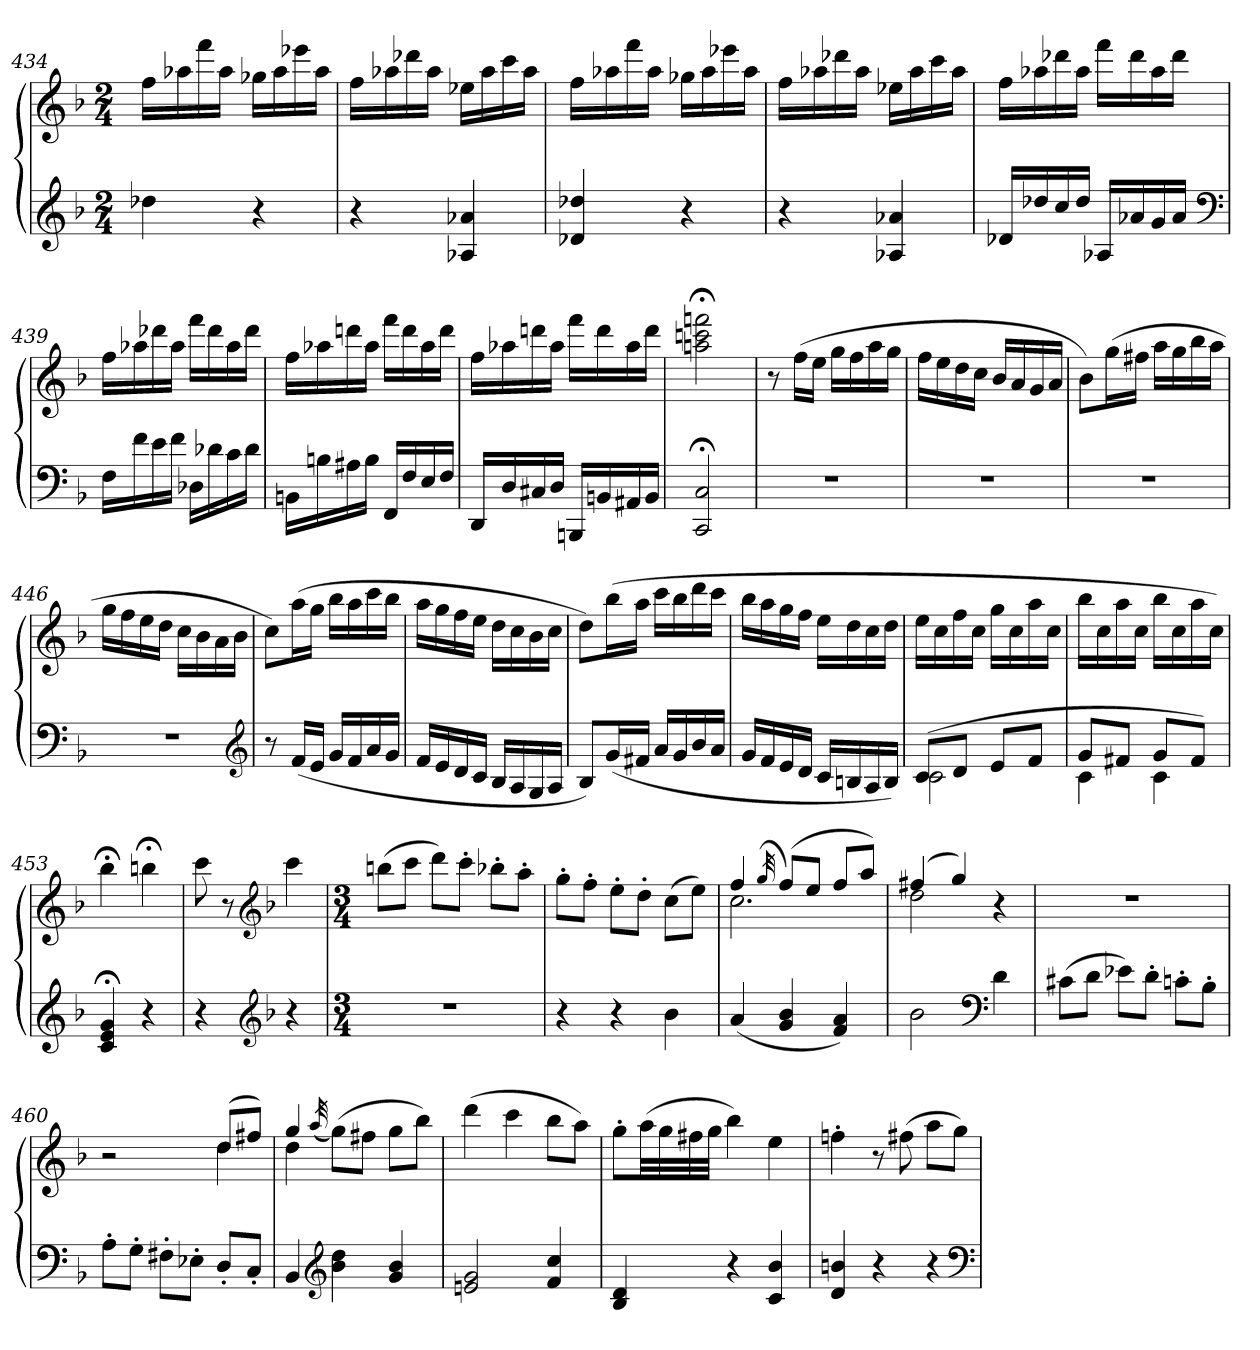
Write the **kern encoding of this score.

**kern	**kern
*part1	*part1
*staff2	*staff1
*clefG2	*clefG2
*k[b-]	*k[b-]
*F:	*F:
*M2/4	*M2/4
=434	=434
4dd-X	16ffLL
.	16aa-X
.	16fff
.	16aa-JJ
4r	16gg-XLL
.	16aa-
.	16eee-X
.	16aa-JJ
=435	=435
4r	16ffLL
.	16aa-X
.	16ddd-X
.	16aa-JJ
4A-X 4a-X	16ee-XLL
.	16aa-
.	16ccc
.	16aa-JJ
=436	=436
4d-X 4dd-X	16ffLL
.	16aa-X
.	16fff
.	16aa-JJ
4r	16gg-XLL
.	16aa-
.	16eee-X
.	16aa-JJ
=437	=437
4r	16ffLL
.	16aa-X
.	16ddd-X
.	16aa-JJ
4A-X 4a-X	16ee-XLL
.	16aa-
.	16ccc
.	16aa-JJ
=438	=438
16d-XLL	16ffLL
16dd-X	16aa-X
16cc	16ddd-X
16dd-JJ	16aa-JJ
16A-XLL	16fffLL
16a-X	16ddd-
16g	16aa-
16a-JJ	16ddd-JJ
*clefF4	*
=439	=439
16FLL	16ffLL
16f	16aa-X
16e	16ddd-X
16fJJ	16aa-JJ
16D-XLL	16fffLL
16d-X	16ddd-
16c	16aa-
16d-JJ	16ddd-JJ
=440	=440
16BBnLL	16ffLL
16Bn	16aa-X
16A#X	16dddn
16BJJ	16aa-JJ
16FFLL	16fffLL
16F	16ddd
16E	16aa-
16FJJ	16dddJJ
=441	=441
16DDLL	16ffLL
16D	16aa-X
16C#X	16dddn
16DJJ	16aa-JJ
16BBBnLL	16fffLL
16BBn	16ddd
16AA#X	16aa-
16BBJJ	16dddJJ
=442	=442
2CC;< 2C;<	2aan;< 2cccn;< 2fffn;<
=443	=443
2r	8r
.	(16ffLL
.	16eeJJ
.	16ggLL
.	16ff
.	16aa
.	16ggJJ
=444	=444
2r	16ffLL
.	16ee
.	16dd
.	16ccJJ
.	16b-LL
.	16a
.	16g
.	16aJJ
=445	=445
2r	8b-L)
.	(16ggL
.	16ff#XJJ
.	16aaLL
.	16gg
.	16bb-
.	16aaJJ
=446	=446
2r	16ggLL
.	16ff
.	16ee
.	16ddJJ
.	16ccLL
.	16b-
.	16a
.	16b-JJ
*clefG2	*
=447	=447
8r	8ccL)
(16fLL	(16aaL
16eJJ	16ggJJ
16gLL	16bb-LL
16f	16aa
16a	16ccc
16gJJ	16bb-JJ
=448	=448
16fLL	16aaLL
16e	16gg
16d	16ff
16cJJ	16eeJJ
16B-LL	16ddLL
16A	16cc
16G	16b-
16AJJ	16ccJJ
=449	=449
8B-L)	8ddL)
(16gL	(16bb-L
16f#XJJ	16aaJJ
16aLL	16cccLL
16g	16bb-
16b-	16ddd
16aJJ	16cccJJ
=450	=450
16gLL	16bb-LL
16f	16aa
16e	16gg
16dJJ	16ffJJ
16cLL	16eeLL
16Bn	16dd
16A	16cc
16BJJ)	16ddJJ
=451	=451
*^	*
(8cL	2c	16eeLL
.	.	16cc
8dJ	.	16ff
.	.	16ccJJ
8eL	.	16ggLL
.	.	16cc
8fJ	.	16aa
.	.	16ccJJ
=452	=452	=452
8gL	4c	16bb-LL
.	.	16cc
8f#XJ	.	16aa
.	.	16ccJJ
8gL	4c	16bb-LL
.	.	16cc
8f#J)	.	16aa
.	.	16ccJJ)
*v	*v	*
=453	=453
4c;< 4e;< 4g;<	4bb-;<
4r	4bbn;<
=454	=454
4r	8ccc
.	8r
*clefG2	*clefG2
*k[b-]	*k[b-]
*F:	*F:
4r	4ccc
=455	=455
*M3/4	*M3/4
2.r	(8bbnL
.	8cccJ
.	8dddL)
.	8ccc'J
.	8bb-X'L
.	8aa'J
=456	=456
4r	8gg'L
.	8ff'J
4r	8ee'L
.	8dd'J
4b-	(8ccL
.	8eeJ)
=457	=457
*	*^
(4a	4ff	2.cc
.	(32qgg	.
4g 4b-	(8ffL)	.
.	8eeJ	.
4f 4a)	8ffL	.
.	8aaJ)	.
=458	=458	=458
2b-	(4ff#X	2dd
.	4gg)	.
*clefF4	*	*
4d	4r	4ryy
*	*v	*v
=459	=459
(8c#XL	2.r
8dJ	.
8e-XL)	.
8d'J	.
8cn'L	.
8B-'J	.
=460	=460
*	*^
8A'L	2r	2ryy
8G'J	.	.
8F#X'L	.	.
8E-X'J	.	.
8D'L	(8ddL	4dd
8C'J	8ff#XJ)	.
=461	=461	=461
4BB-	4gg	4dd
*clefG2	*	*
.	(32qaa	.
4b- 4dd	(8ggL)	2ryy
.	8ff#XJ	.
4g 4b-	8ggL	.
.	8bb-J)	.
*	*v	*v
=462	=462
2en 2g	(4ddd
.	4ccc
4f 4cc	8bb-L
.	8aaJ)
=463	=463
4B- 4d	8gg'L
.	(32aaLL
.	32gg
.	32ff#X
.	32ggJJJ
4r	4bb-)
4c 4b-	4ee
=464	=464
4d 4bn	4ffn'
4r	8r
.	(8ff#X
4r	8aaL
.	8ggJ)
*clefF4	*
=	=
*-	*-
